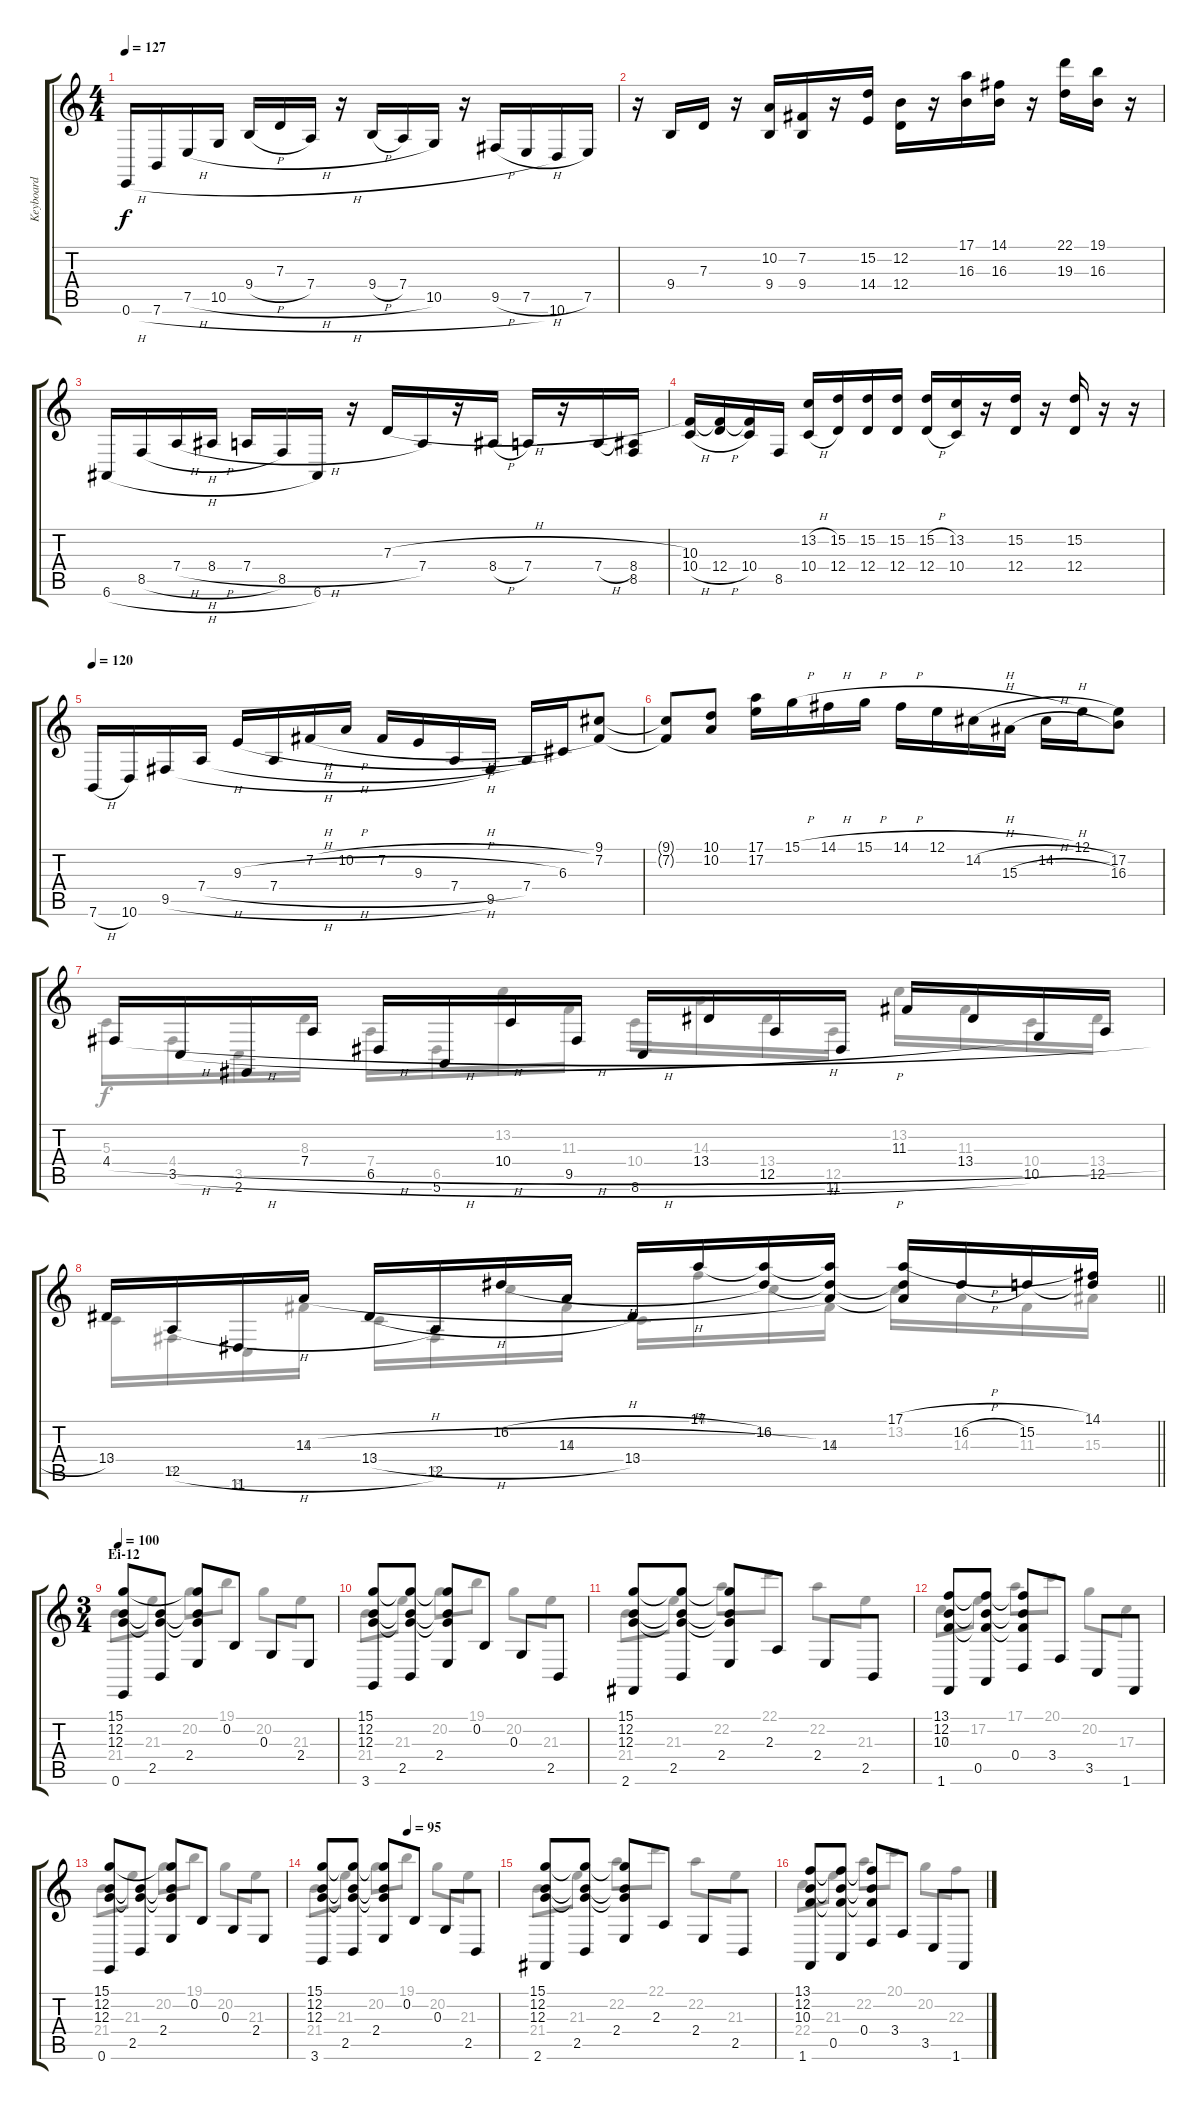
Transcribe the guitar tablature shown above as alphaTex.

\track ("Keyboard" "Keyboard") {instrument electricgrandpiano}
\staff {score tabs}
\tuning (E4 B3 G3 D3 A2 E2) {hide}
\voice
\ts (4 4)
\tempo 127
\clef g2
\ks c
0.6{h}.16{dy f} 7.6{h}.16 7.5{h}.16 10.5{h}.16 9.4{h}.16 7.3.16 7.4.16 r.16 9.4{h}.16 7.4.16 10.5.16 r.16 9.5{h}.16 7.5{h}.16 10.6.16 7.5.16 |
r.16 9.4.16 7.3.16 r.16 (10.2 9.4).16 (7.2 9.4).16 r.16 (15.2 14.4).16 (12.2 12.4).16 r.16 (17.1 16.3).16 (14.1 16.3).16 r.16 (22.1 19.3).16 (19.1 16.3).16 r.16 |
6.6{h}.16 8.5{h}.16 7.4{h}.16 8.4{h}.16 7.4{h}.16 8.5.16 6.6.16 r.16 7.3{h}.16 7.4.16 r.16 8.4{h}.16 7.4.16 r.16 7.4{h}.16 (8.4 8.5).16 |
(10.3 10.4{h}).16 (10.3{t} 12.4{h}).16 (10.3{t} 10.4).16 8.5.16 (13.2{h} 10.4{h}).16 (15.2 12.4).16 (15.2 12.4).16 (15.2 12.4).16 (15.2{h} 12.4{h}).16 (13.2 10.4).16 r.16 (15.2 12.4).16 r.16 (15.2 12.4).16 r.16 r.16 |
\tempo 120
7.6{h}.16 10.6.16 9.5{h}.16 7.4{h}.16 9.3{h}.16 7.4{h}.16 7.2{h}.16 10.2{h}.16 7.2{h}.16 9.3{h}.16 7.4{h}.16 9.5.16 7.4.16 6.3.16 (9.1 7.2).8 |
(9.1{t} 7.2{t}).8 (10.1 10.2).8 (17.1 17.2).16 15.1{h}.16 14.1{h}.16 15.1{h}.16 14.1{h}.16 12.1{h}.16 14.2{h}.16 15.3{h}.16 14.2{h}.16 12.1.16 (17.2 16.3).8 |
4.4{h}.16 3.5{h}.16 2.6.16 7.4{h}.16 6.5{h}.16 5.6.16 10.4{h}.16 9.5{h}.16 8.6.16 13.4{h}.16 12.5{h}.16 11.6.16 11.3.16 13.4{h}.16 10.5.16 12.5.16 |
\barLineRight lightlight
13.4.16 12.5{h}.16 11.6.16 14.3{h}.16 13.4{h}.16 12.5.16 16.2{h}.16 14.3{h}.16 13.4.16 17.1.16 (17.1{t} 16.2).16 (17.1{t} 16.2{t} 14.3).16 (17.1{h} 16.2{t} 14.3{t}).16 16.2{h}.16 15.2.16 (14.1 15.2{t}).16 |
\ts (3 4)
\section ("" "Ei-12")
\tempo 100
(15.1 12.2 12.3 0.6).8 (12.2{t} 12.3{t} 2.5).8 (15.1{t} 12.2{t} 12.3{t} 2.4).8 0.2.8 0.3.8 2.4.8 |
(15.1 12.2 12.3 3.6).8 (15.1{t} 12.2{t} 12.3{t} 2.5).8 (15.1{t} 12.2{t} 12.3{t} 2.4).8 0.2.8 0.3.8 2.5.8 |
(15.1 12.2 12.3 2.6).8 (15.1{t} 12.2{t} 12.3{t} 2.5).8 (15.1{t} 12.2{t} 12.3{t} 2.4).8 2.3.8 2.4.8 2.5.8 |
(13.1 12.2 10.3 1.6).8 (13.1{t} 12.2{t} 10.3{t} 0.5).8 (13.1{t} 12.2{t} 10.3{t} 0.4).8 3.4.8 3.5.8 1.6.8 |
(15.1 12.2 12.3 0.6).8 (12.2{t} 12.3{t} 2.5).8 (15.1{t} 12.2{t} 12.3{t} 2.4).8 0.2.8 0.3.8 2.4.8 |
\tempo (95 0.5)
(15.1 12.2 12.3 3.6).8 (15.1{t} 12.2{t} 12.3{t} 2.5).8 (15.1{t} 12.2{t} 12.3{t} 2.4).8 0.2.8 0.3.8 2.5.8 |
(15.1 12.2 12.3 2.6).8 (15.1{t} 12.2{t} 12.3{t} 2.5).8 (15.1{t} 12.2{t} 12.3{t} 2.4).8 2.3.8 2.4.8 2.5.8 |
(13.1 12.2 10.3 1.6).8 (13.1{t} 12.2{t} 10.3{t} 0.5).8 (13.1{t} 12.2{t} 10.3{t} 0.4).8 3.4.8 3.5.8 1.6.8
\voice
\clef g2
\ottava regular
\simile none
\ks c
|
|
|
|
|
|
5.3.16 4.4.16 3.5.16 8.3.16 7.4.16 6.5.16 13.2.16 11.3.16 10.4.16 14.3.16 13.4.16 12.5.16 13.2.16 11.3.16 10.4.16 13.4.16 |
\barLineRight lightlight
10.4.16 9.5.16 8.6.16 11.3.16 10.4.16 9.5.16 13.2.16 11.3.16 10.4.16 14.1.16 13.2.16 11.3.16 13.2.16 14.3.16 11.3.16 15.3.16 |
21.4.8 21.3.8 20.2.8 19.1.8 20.2.8 21.3.8 |
21.4.8 21.3.8 20.2.8 19.1.8 20.2.8 21.3.8 |
21.4.8 21.3.8 22.2.8 22.1.8 22.2.8 21.3.8 |
17.3.8 17.2.8 17.1.8 20.1.8 20.2.8 17.3.8 |
21.4.8 21.3.8 20.2.8 19.1.8 20.2.8 21.3.8 |
21.4.8 21.3.8 20.2.8 19.1.8 20.2.8 21.3.8 |
21.4.8 21.3.8 22.2.8 22.1.8 22.2.8 21.3.8 |
22.4.8 21.3.8 22.2.8 20.1.8 20.2.8 22.3.8
